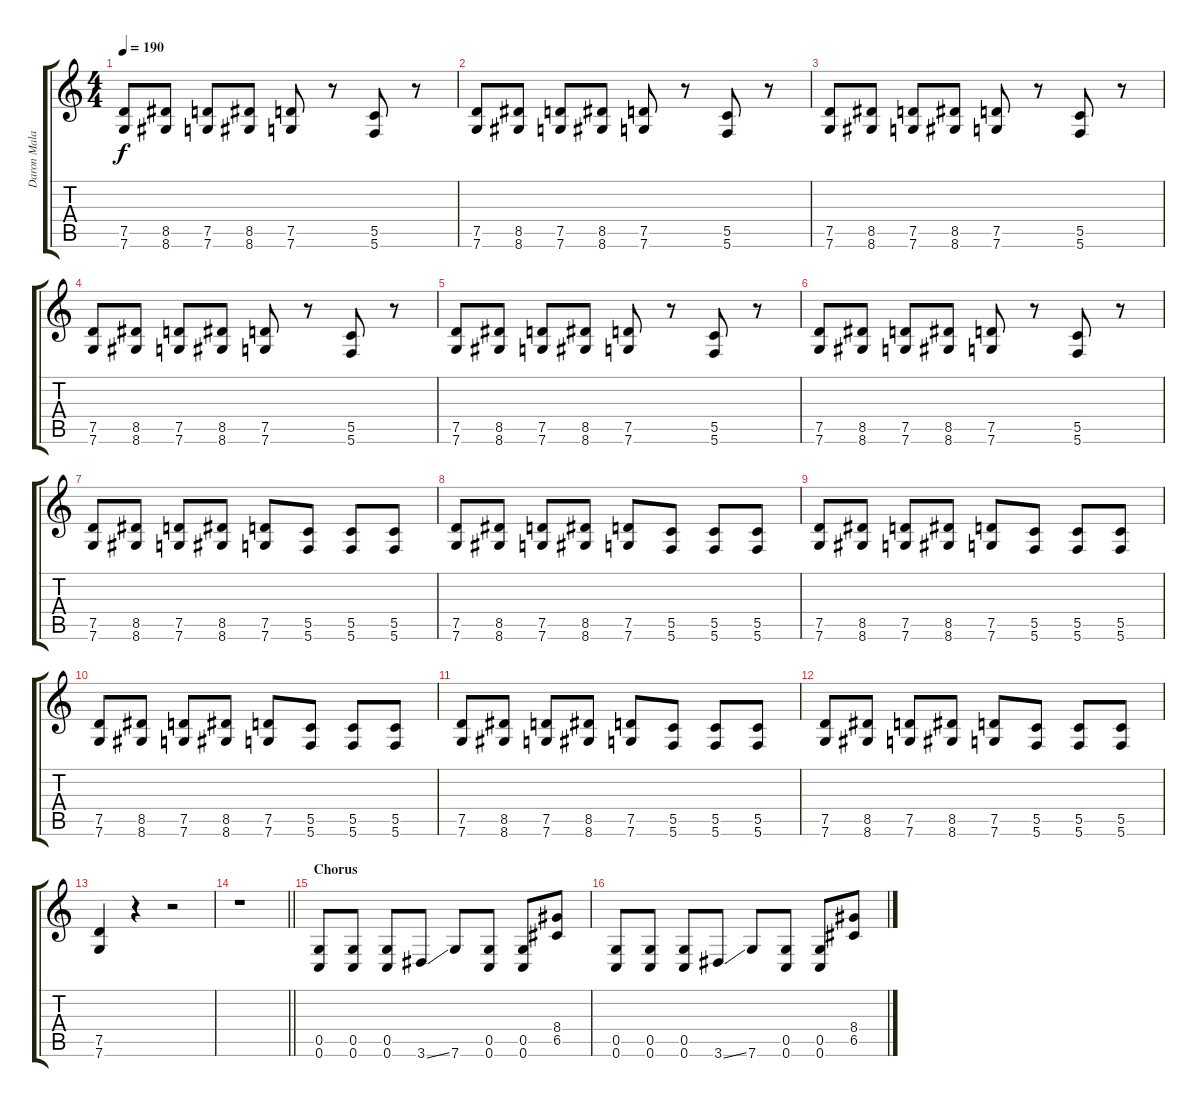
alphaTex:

\track ("Daron Malakian" "Daron Mala") {instrument distortionguitar}
\staff {score tabs}
\tuning (D4 A3 F3 C3 G2 C2) {hide}
\ts (4 4)
\tempo 190
\clef g2
\ks c
(7.5 7.6).8{dy f} (8.5 8.6).8 (7.5 7.6).8 (8.5 8.6).8 (7.5 7.6).8 r.8 (5.5 5.6).8 r.8 |
(7.5 7.6).8 (8.5 8.6).8 (7.5 7.6).8 (8.5 8.6).8 (7.5 7.6).8 r.8 (5.5 5.6).8 r.8 |
(7.5 7.6).8 (8.5 8.6).8 (7.5 7.6).8 (8.5 8.6).8 (7.5 7.6).8 r.8 (5.5 5.6).8 r.8 |
(7.5 7.6).8 (8.5 8.6).8 (7.5 7.6).8 (8.5 8.6).8 (7.5 7.6).8 r.8 (5.5 5.6).8 r.8 |
(7.5 7.6).8 (8.5 8.6).8 (7.5 7.6).8 (8.5 8.6).8 (7.5 7.6).8 r.8 (5.5 5.6).8 r.8 |
(7.5 7.6).8 (8.5 8.6).8 (7.5 7.6).8 (8.5 8.6).8 (7.5 7.6).8 r.8 (5.5 5.6).8 r.8 |
(7.5 7.6).8 (8.5 8.6).8 (7.5 7.6).8 (8.5 8.6).8 (7.5 7.6).8 (5.5 5.6).8 (5.5 5.6).8 (5.5 5.6).8 |
(7.5 7.6).8 (8.5 8.6).8 (7.5 7.6).8 (8.5 8.6).8 (7.5 7.6).8 (5.5 5.6).8 (5.5 5.6).8 (5.5 5.6).8 |
(7.5 7.6).8 (8.5 8.6).8 (7.5 7.6).8 (8.5 8.6).8 (7.5 7.6).8 (5.5 5.6).8 (5.5 5.6).8 (5.5 5.6).8 |
(7.5 7.6).8 (8.5 8.6).8 (7.5 7.6).8 (8.5 8.6).8 (7.5 7.6).8 (5.5 5.6).8 (5.5 5.6).8 (5.5 5.6).8 |
(7.5 7.6).8 (8.5 8.6).8 (7.5 7.6).8 (8.5 8.6).8 (7.5 7.6).8 (5.5 5.6).8 (5.5 5.6).8 (5.5 5.6).8 |
(7.5 7.6).8 (8.5 8.6).8 (7.5 7.6).8 (8.5 8.6).8 (7.5 7.6).8 (5.5 5.6).8 (5.5 5.6).8 (5.5 5.6).8 |
(7.5 7.6).4 r.4 r.2 |
\barLineRight lightlight
r.1 |
\section ("" "Chorus")
(0.5 0.6).8 (0.5 0.6).8 (0.5 0.6).8 3.6{ss}.8 7.6.8 (0.5 0.6).8 (0.5 0.6).8 (8.4 6.5).8 |
(0.5 0.6).8 (0.5 0.6).8 (0.5 0.6).8 3.6{ss}.8 7.6.8 (0.5 0.6).8 (0.5 0.6).8 (8.4 6.5).8
